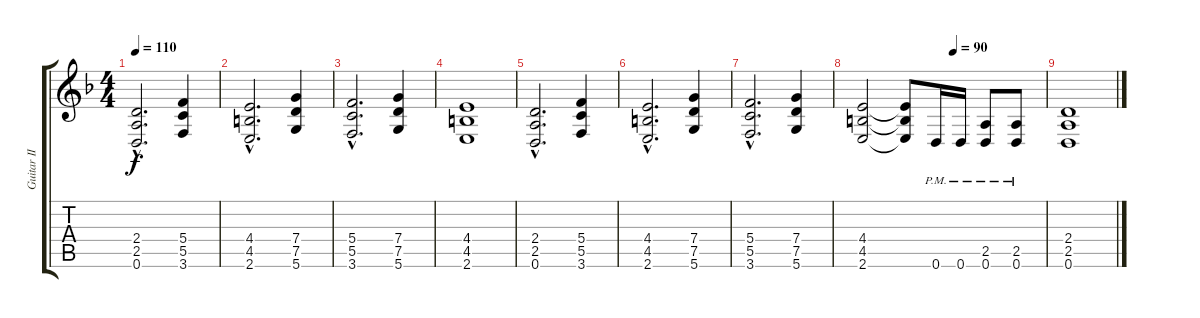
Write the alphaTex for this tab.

\track ("Guitar II" "Guitar II") {instrument distortionguitar}
\staff {score tabs}
\tuning (D4 A3 F3 C3 G2 D2) {hide}
\ts (4 4)
\tempo 110
\clef g2
\ks dminor
(2.4{hac} 2.5{hac} 0.6{hac}).2{d dy f} (5.4 5.5 3.6).4 |
(4.4{hac} 4.5{hac} 2.6{hac}).2{d} (7.4 7.5 5.6).4 |
(5.4{hac} 5.5{hac} 3.6{hac}).2{d} (7.4 7.5 5.6).4 |
(4.4 4.5 2.6).1 |
(2.4{hac} 2.5{hac} 0.6{hac}).2{d} (5.4 5.5 3.6).4 |
(4.4{hac} 4.5{hac} 2.6{hac}).2{d} (7.4 7.5 5.6).4 |
(5.4{hac} 5.5{hac} 3.6{hac}).2{d} (7.4 7.5 5.6).4 |
\tempo (90 0.5)
(4.4 4.5 2.6).2 (4.4{t} 4.5{t} 2.6{t}).8 0.6{pm}.16 0.6{pm}.16 (2.5{pm} 0.6{pm}).8 (2.5{pm} 0.6{pm}).8 |
(2.4 2.5 0.6).1
